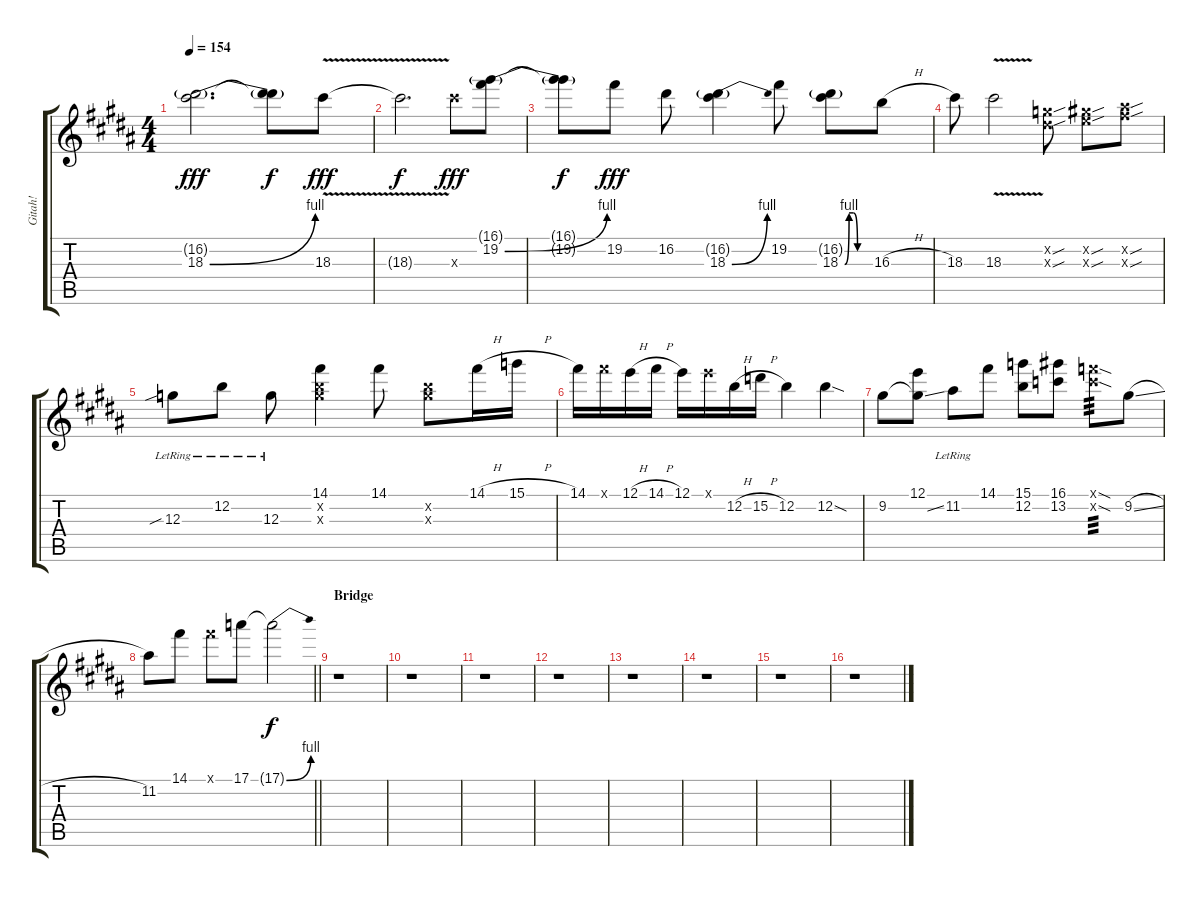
\track ("Gitah!" "Gitah!") {instrument overdrivenguitar}
\staff {score tabs}
\tuning (E4 B3 G3 D3 A2 E2) {hide}
\ts (4 4)
\tempo 154
\clef g2
\ks b
(16.2{g} 18.3{be (bend 0 0 60 4)}).2{d dy fff} (16.2{t} 18.3{t}).8{dy f} 18.3{v}.8{dy fff} |
18.3{t}.2{d dy f} 18.3{x}.8{dy fff} (16.1{g} 19.2{be (bend 0 0 60 4)}).8 |
(16.1{t} 19.2{t}).8{dy f} 19.2.8{dy fff} 16.2.8 (16.2{g} 18.3{be (bend 0 0 60 4)}).4 19.2.8 (16.2{g} 18.3{be (custom 0 0 10 4 20 4 30 0 60 0)}).8 16.3{h}.8 |
18.3.8 18.3{v}.2 (8.2{sou x} 8.3{sou x}).8 (9.2{sou x} 9.3{sou x}).8 (11.2{sou x} 11.3{sou x}).8 |
12.3{sib lr}.8 12.2{lr}.8 12.3{lr}.8 (14.1 12.2{x} 12.3{x}).4 14.1.8 (12.2{x} 12.3{x}).8 14.1{h}.16 15.1{h}.16 |
14.1.16 14.1{x}.16 12.1{h}.16 14.1{h}.16 12.1.16 12.1{x}.16 12.2{h}.16 15.2{h}.16 12.2.4 12.2{sod}.4 |
9.2.8 (12.1 9.2{ss t}).8 11.2{lr}.8 14.1.8 (15.1 12.2).8 (16.1 13.2).8 (13.1{sod x} 13.2{sod x}).8{tp 3} 9.2{sl}.8 |
\barLineRight lightlight
11.2.8 14.1.8 14.1{x}.8 17.1.8 17.1{be (bend 0 0 60 4) t}.2{dy f} |
\section ("" "Bridge")
r.1 |
r.1 |
r.1 |
r.1 |
r.1 |
r.1 |
r.1 |
r.1
